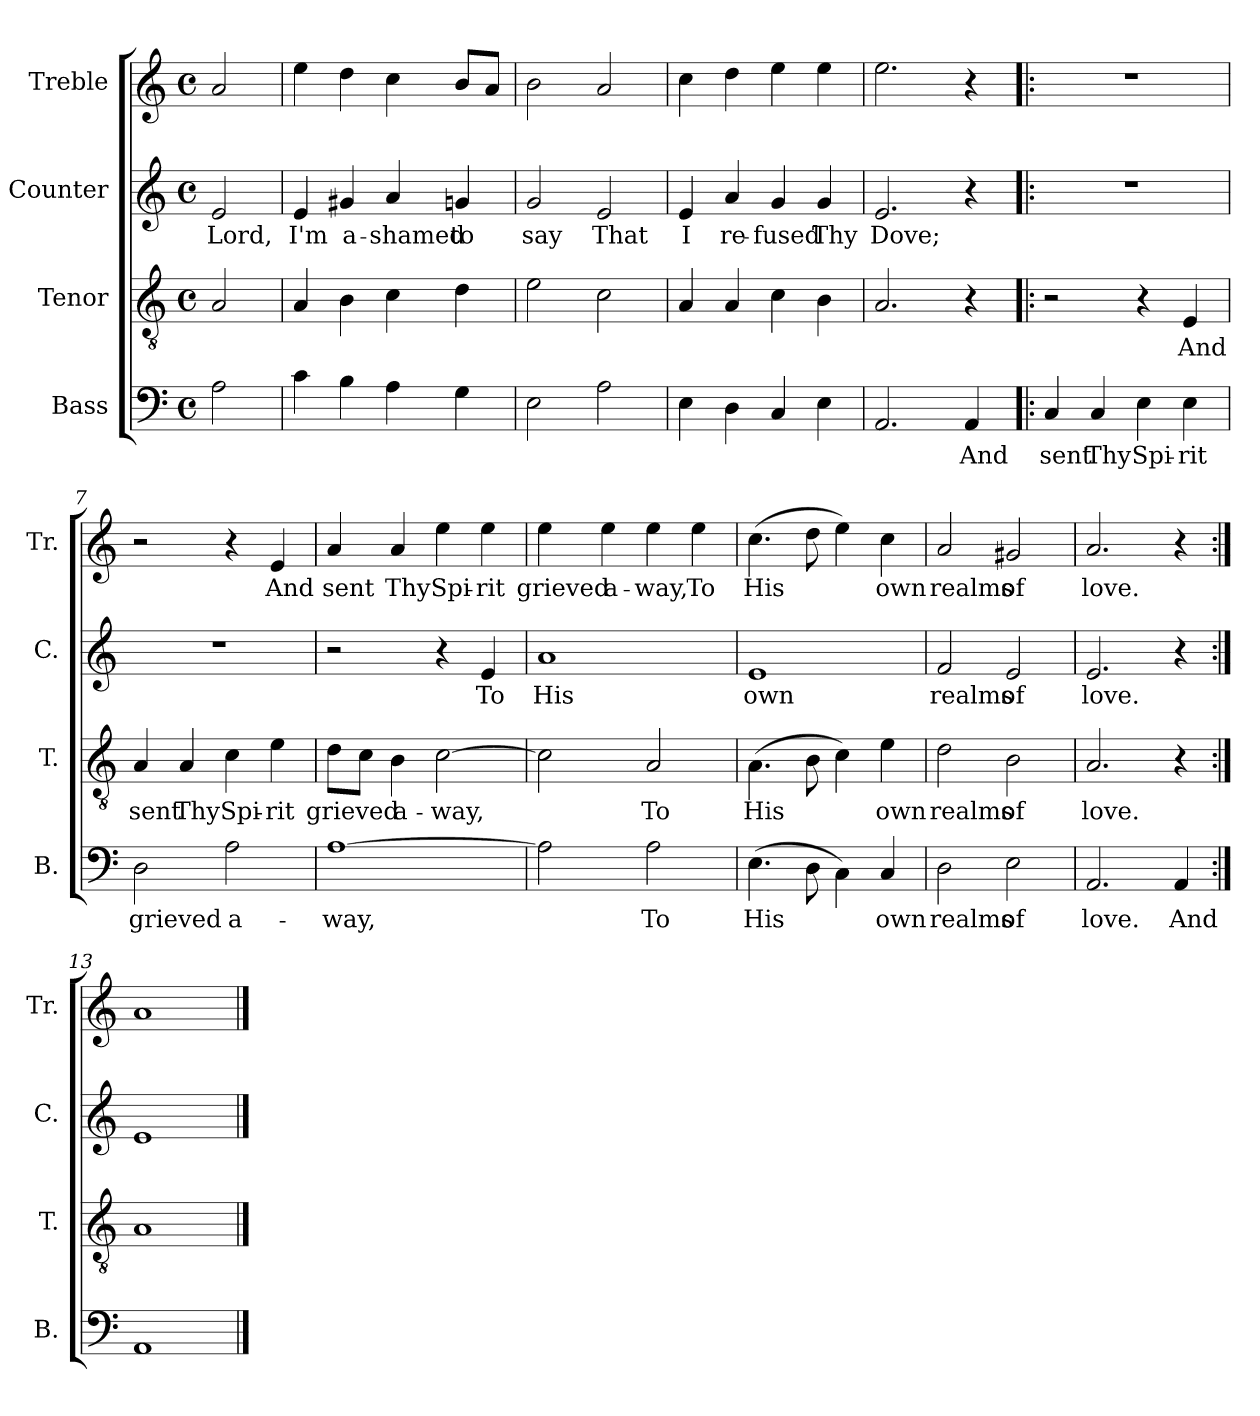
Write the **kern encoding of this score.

**kern	**text	**kern	**text	**kern	**text	**kern	**text
*part4	*part4	*part3	*part3	*part2	*part2	*part1	*part1
*staff4	*staff4	*staff3	*staff3	*staff2	*staff2	*staff1	*staff1
*I"Bass	*	*I"Tenor	*	*I"Counter	*	*I"Treble	*
*I'B.	*	*I'T.	*	*I'C.	*	*I'Tr.	*
*clefF4	*	*clefGv2	*	*clefG2	*	*clefG2	*
*k[]	*	*k[]	*	*k[]	*	*k[]	*
*M4/4	*	*M4/4	*	*M4/4	*	*M4/4	*
*met(c)	*	*met(c)	*	*met(c)	*	*met(c)	*
=1	=1	=1	=1	=1	=1	=1	=1
2A\	.	2A/	.	2e/	Lord,	2a/	.
=2	=2	=2	=2	=2	=2	=2	=2
4c\	.	4A/	.	4e/	I'm	4ee\	.
4B\	.	4B\	.	4g#X/	a-	4dd\	.
4A\	.	4c\	.	4a/	-shamed	4cc\	.
4G\	.	4d\	.	4gn/	to	8b/L	.
.	.	.	.	.	.	8a/J	.
=3	=3	=3	=3	=3	=3	=3	=3
2E\	.	2e\	.	2g/	say	2b\	.
2A\	.	2c\	.	2e/	That	2a/	.
=4	=4	=4	=4	=4	=4	=4	=4
4E\	.	4A/	.	4e/	I	4cc\	.
4D\	.	4A/	.	4a/	re-	4dd\	.
4C/	.	4c\	.	4g/	-fused	4ee\	.
4E\	.	4B\	.	4g/	Thy	4ee\	.
=5	=5	=5	=5	=5	=5	=5	=5
2.AA/	.	2.A/	.	2.e/	Dove;	2.ee\	.
4AA/	And	4r	.	4r	.	4r	.
=6!|:	=6!|:	=6!|:	=6!|:	=6!|:	=6!|:	=6!|:	=6!|:
4C/	sent	2r	.	1r	.	1r	.
4C/	Thy	.	.	.	.	.	.
4E\	Spi-	4r	.	.	.	.	.
4E\	-rit	4E/	And	.	.	.	.
!!LO:LB:g=z
=7	=7	=7	=7	=7	=7	=7	=7
2D\	grieved	4A/	sent	1r	.	2r	.
.	.	4A/	Thy	.	.	.	.
2A\	a-	4c\	Spi-	.	.	4r	.
.	.	4e\	-rit	.	.	4e/	And
=8	=8	=8	=8	=8	=8	=8	=8
[1A	-way,	8d\L	grieved	2r	.	4a/	sent
.	.	8c\J	.	.	.	.	.
.	.	4B\	a-	.	.	4a/	Thy
.	.	[2c\	-way,	4r	.	4ee\	Spi-
.	.	.	.	4e/	To	4ee\	-rit
=9	=9	=9	=9	=9	=9	=9	=9
2A\]	.	2c\]	.	1a	His	4ee\	grieved
.	.	.	.	.	.	4ee\	a-
2A\	To	2A/	To	.	.	4ee\	-way,
.	.	.	.	.	.	4ee\	To
=10	=10	=10	=10	=10	=10	=10	=10
(4.E\	His	(4.A\	His	1e	own	(4.cc\	His
8D\	.	8B\	.	.	.	8dd\	.
4C\)	.	4c\)	.	.	.	4ee\)	.
4C/	own	4e\	own	.	.	4cc\	own
=11	=11	=11	=11	=11	=11	=11	=11
2D\	realms	2d\	realms	2f/	realms	2a/	realms
2E\	of	2B\	of	2e/	of	2g#X/	of
=12	=12	=12	=12	=12	=12	=12	=12
2.AA/	love.	2.A/	love.	2.e/	love.	2.a/	love.
4AA/	And	4r	.	4r	.	4r	.
=13:|!	=13:|!	=13:|!	=13:|!	=13:|!	=13:|!	=13:|!	=13:|!
1AA	.	1A	.	1e	.	1a	.
==	==	==	==	==	==	==	==
*-	*-	*-	*-	*-	*-	*-	*-
